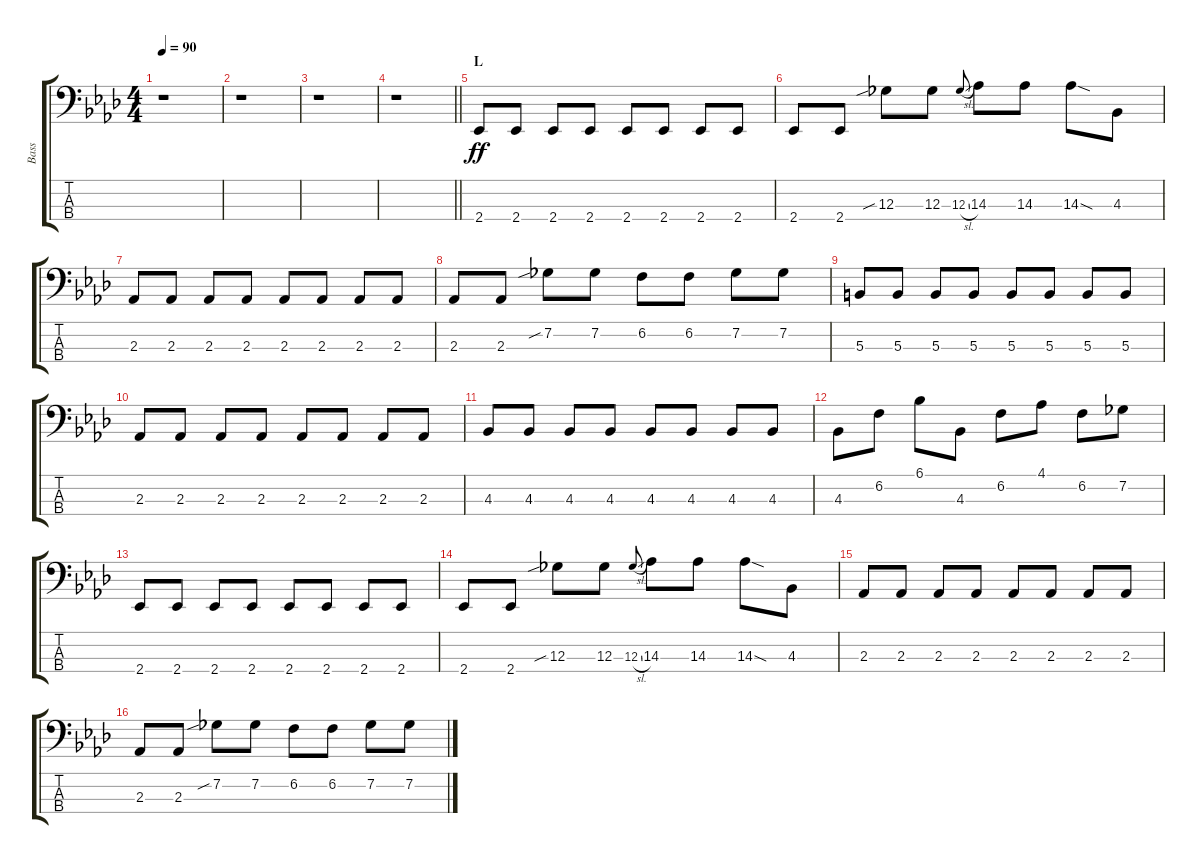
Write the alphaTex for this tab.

\track ("Bass" "Bass") {instrument electricbasspick}
\staff {score tabs}
\tuning (E2 B1 Gb1 Db1) {hide}
\ts (4 4)
\tempo 90
\clef f4
\ks ab
r.1{dy ff} |
r.1 |
r.1 |
\barLineRight lightlight
r.1 |
\section ("" "L")
2.4.8 2.4.8 2.4.8 2.4.8 2.4.8 2.4.8 2.4.8 2.4.8 |
2.4.8 2.4.8 12.3{sib}.8 12.3.8 12.3{sl}.8{gr onbeat} 14.3.8 14.3.8 14.3{sod}.8 4.3.8 |
2.3.8 2.3.8 2.3.8 2.3.8 2.3.8 2.3.8 2.3.8 2.3.8 |
2.3.8 2.3.8 7.2{sib}.8 7.2.8 6.2.8 6.2.8 7.2.8 7.2.8 |
5.3.8 5.3.8 5.3.8 5.3.8 5.3.8 5.3.8 5.3.8 5.3.8 |
2.3.8 2.3.8 2.3.8 2.3.8 2.3.8 2.3.8 2.3.8 2.3.8 |
4.3.8 4.3.8 4.3.8 4.3.8 4.3.8 4.3.8 4.3.8 4.3.8 |
4.3.8 6.2.8 6.1.8 4.3.8 6.2.8 4.1.8 6.2.8 7.2.8 |
2.4.8 2.4.8 2.4.8 2.4.8 2.4.8 2.4.8 2.4.8 2.4.8 |
2.4.8 2.4.8 12.3{sib}.8 12.3.8 12.3{sl}.8{gr onbeat} 14.3.8 14.3.8 14.3{sod}.8 4.3.8 |
2.3.8 2.3.8 2.3.8 2.3.8 2.3.8 2.3.8 2.3.8 2.3.8 |
2.3.8 2.3.8 7.2{sib}.8 7.2.8 6.2.8 6.2.8 7.2.8 7.2.8
